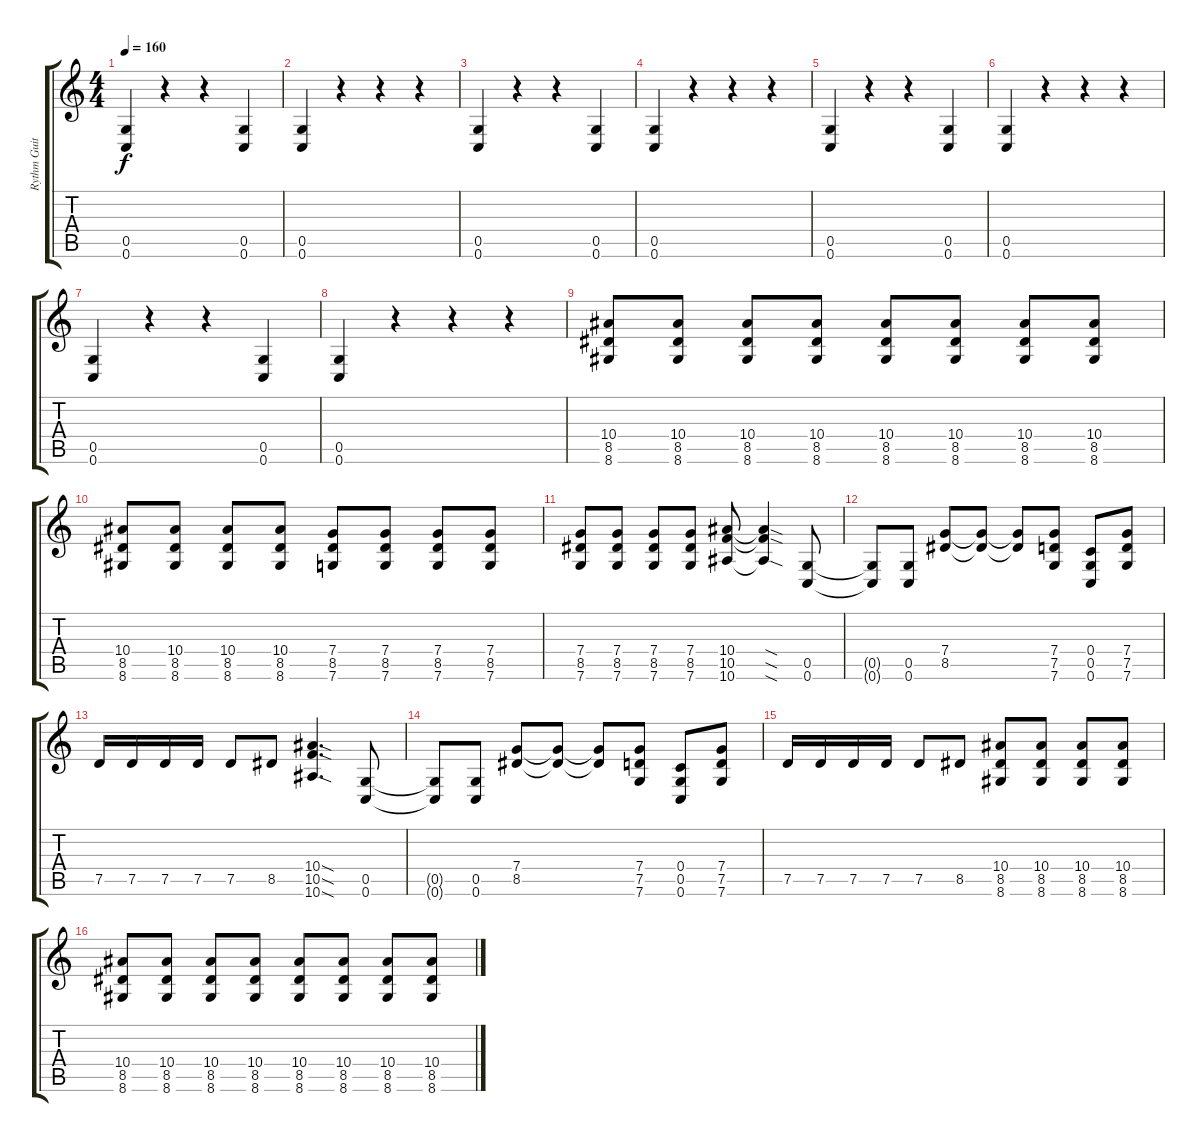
\track ("Rythm Guitar" "Rythm Guit") {instrument distortionguitar}
\staff {score tabs}
\tuning (D4 A3 F3 C3 G2 C2) {hide}
\ts (4 4)
\tempo 160
\clef g2
\ks c
(0.5 0.6).4{dy f} r.4 r.4 (0.5 0.6).4 |
(0.5 0.6).4 r.4 r.4 r.4 |
(0.5 0.6).4 r.4 r.4 (0.5 0.6).4 |
(0.5 0.6).4 r.4 r.4 r.4 |
(0.5 0.6).4 r.4 r.4 (0.5 0.6).4 |
(0.5 0.6).4 r.4 r.4 r.4 |
(0.5 0.6).4 r.4 r.4 (0.5 0.6).4 |
(0.5 0.6).4 r.4 r.4 r.4 |
(10.4 8.5 8.6).8 (10.4 8.5 8.6).8 (10.4 8.5 8.6).8 (10.4 8.5 8.6).8 (10.4 8.5 8.6).8 (10.4 8.5 8.6).8 (10.4 8.5 8.6).8 (10.4 8.5 8.6).8 |
(10.4 8.5 8.6).8 (10.4 8.5 8.6).8 (10.4 8.5 8.6).8 (10.4 8.5 8.6).8 (7.4 8.5 7.6).8 (7.4 8.5 7.6).8 (7.4 8.5 7.6).8 (7.4 8.5 7.6).8 |
(7.4 8.5 7.6).8 (7.4 8.5 7.6).8 (7.4 8.5 7.6).8 (7.4 8.5 7.6).8 (10.4 10.5 10.6).8 (10.4{sod t} 10.5{sod t} 10.6{sod t}).4 (0.5 0.6).8 |
(0.5{t} 0.6{t}).8 (0.5 0.6).8 (7.4 8.5).8 (7.4{t} 8.5{t}).8 (7.4{t} 8.5{t}).8 (7.4 7.5 7.6).8 (0.4 0.5 0.6).8 (7.4 7.5 7.6).8 |
7.5.16 7.5.16 7.5.16 7.5.16 7.5.8 8.5.8 (10.4{sod} 10.5{sod} 10.6{sod}).4{d} (0.5 0.6).8 |
(0.5{t} 0.6{t}).8 (0.5 0.6).8 (7.4 8.5).8 (7.4{t} 8.5{t}).8 (7.4{t} 8.5{t}).8 (7.4 7.5 7.6).8 (0.4 0.5 0.6).8 (7.4 7.5 7.6).8 |
7.5.16 7.5.16 7.5.16 7.5.16 7.5.8 8.5.8 (10.4 8.5 8.6).8 (10.4 8.5 8.6).8 (10.4 8.5 8.6).8 (10.4 8.5 8.6).8 |
(10.4 8.5 8.6).8 (10.4 8.5 8.6).8 (10.4 8.5 8.6).8 (10.4 8.5 8.6).8 (10.4 8.5 8.6).8 (10.4 8.5 8.6).8 (10.4 8.5 8.6).8 (10.4 8.5 8.6).8
